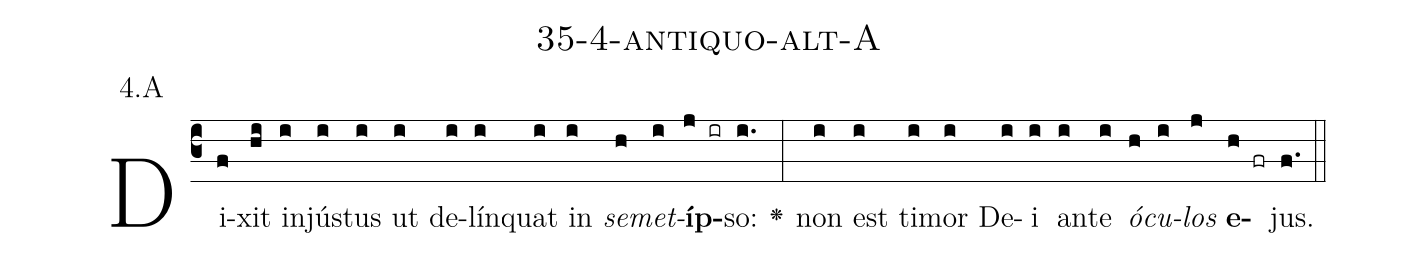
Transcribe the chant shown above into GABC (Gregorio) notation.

name: 35-4-antiquo-alt-A;
annotation: 4.A;
%%
(c3)Di(f)xit(hi) in(i)jús(i)tus(i) ut(i) de(i)lín(i)quat(i) in(i) <i>se</i>(h)<i>met</i>(i)<b>íp</b>(j ir)so:(i.) <v>\greheightstar</v>(:) non(i) est(i) ti(i)mor(i) De(i)i(i) an(i)te(i) <i>ó</i>(h)<i>cu</i>(i)<i>los</i>(j) <b>e</b>(h fr)jus.(f.) (::)


%E(i) u(h) o(i) u(j) a(h) e.(f.) (::)
